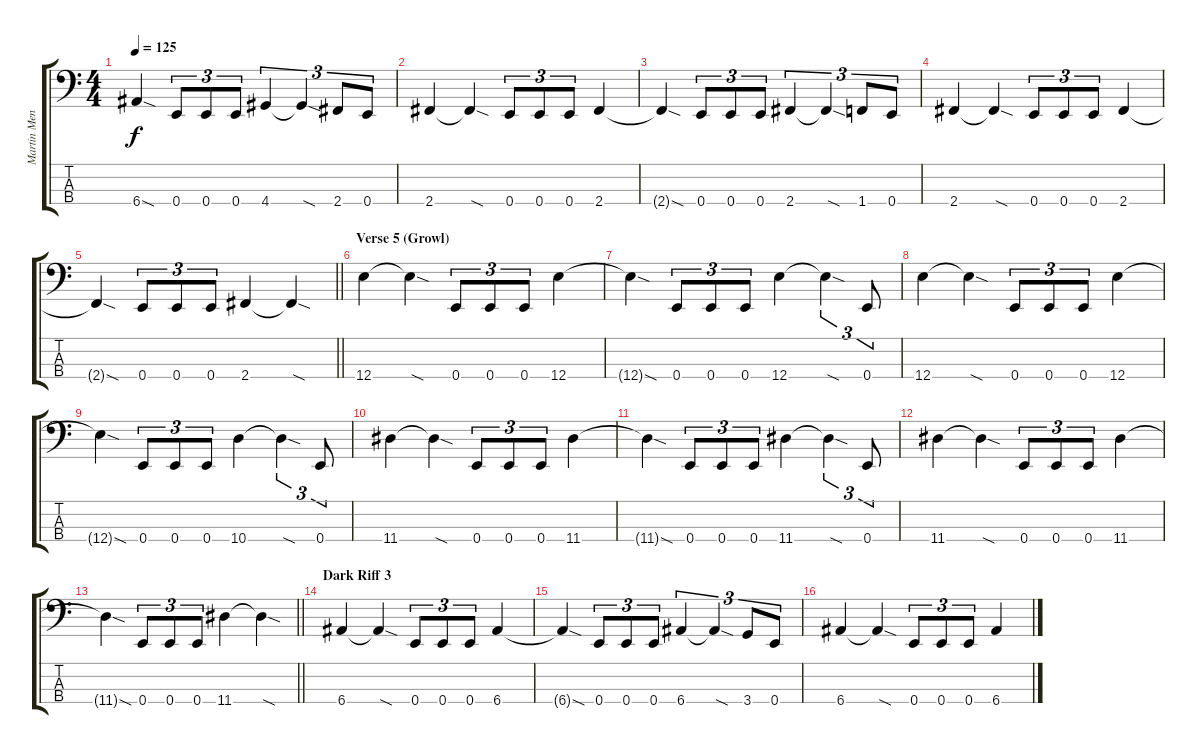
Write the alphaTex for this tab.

\track ("Martin Mendez" "Martin Men") {instrument electricbasspick}
\staff {score tabs}
\tuning (G2 D2 A1 E1) {hide}
\ts (4 4)
\tempo 125
\clef f4
\ks c
6.4{sod t}.4{dy f} 0.4.8{tu (3 2)} 0.4.8{tu (3 2)} 0.4.8{tu (3 2)} 4.4.4{tu (3 2)} 4.4{sod t}.4{tu (3 2)} 2.4.8{tu (3 2)} 0.4.8{tu (3 2)} |
2.4.4 2.4{sod t}.4 0.4.8{tu (3 2)} 0.4.8{tu (3 2)} 0.4.8{tu (3 2)} 2.4.4 |
2.4{sod t}.4 0.4.8{tu (3 2)} 0.4.8{tu (3 2)} 0.4.8{tu (3 2)} 2.4.4{tu (3 2)} 2.4{sod t}.4{tu (3 2)} 1.4.8{tu (3 2)} 0.4.8{tu (3 2)} |
2.4.4 2.4{sod t}.4 0.4.8{tu (3 2)} 0.4.8{tu (3 2)} 0.4.8{tu (3 2)} 2.4.4 |
\barLineRight lightlight
2.4{sod t}.4 0.4.8{tu (3 2)} 0.4.8{tu (3 2)} 0.4.8{tu (3 2)} 2.4.4 2.4{sod t}.4 |
\section ("" "Verse 5 (Growl)")
12.4.4 12.4{sod t}.4 0.4.8{tu (3 2)} 0.4.8{tu (3 2)} 0.4.8{tu (3 2)} 12.4.4 |
12.4{sod t}.4 0.4.8{tu (3 2)} 0.4.8{tu (3 2)} 0.4.8{tu (3 2)} 12.4.4 12.4{sod t}.4{tu (3 2)} 0.4.8{tu (3 2)} |
12.4.4 12.4{sod t}.4 0.4.8{tu (3 2)} 0.4.8{tu (3 2)} 0.4.8{tu (3 2)} 12.4.4 |
12.4{sod t}.4 0.4.8{tu (3 2)} 0.4.8{tu (3 2)} 0.4.8{tu (3 2)} 10.4.4 10.4{sod t}.4{tu (3 2)} 0.4.8{tu (3 2)} |
11.4.4 11.4{sod t}.4 0.4.8{tu (3 2)} 0.4.8{tu (3 2)} 0.4.8{tu (3 2)} 11.4.4 |
11.4{sod t}.4 0.4.8{tu (3 2)} 0.4.8{tu (3 2)} 0.4.8{tu (3 2)} 11.4.4 11.4{sod t}.4{tu (3 2)} 0.4.8{tu (3 2)} |
11.4.4 11.4{sod t}.4 0.4.8{tu (3 2)} 0.4.8{tu (3 2)} 0.4.8{tu (3 2)} 11.4.4 |
\barLineRight lightlight
11.4{sod t}.4 0.4.8{tu (3 2)} 0.4.8{tu (3 2)} 0.4.8{tu (3 2)} 11.4.4 11.4{sod t}.4 |
\section ("" "Dark Riff 3")
6.4.4 6.4{sod t}.4 0.4.8{tu (3 2)} 0.4.8{tu (3 2)} 0.4.8{tu (3 2)} 6.4.4 |
6.4{sod t}.4 0.4.8{tu (3 2)} 0.4.8{tu (3 2)} 0.4.8{tu (3 2)} 6.4.4{tu (3 2)} 6.4{sod t}.4{tu (3 2)} 3.4.8{tu (3 2)} 0.4.8{tu (3 2)} |
6.4.4 6.4{sod t}.4 0.4.8{tu (3 2)} 0.4.8{tu (3 2)} 0.4.8{tu (3 2)} 6.4.4
